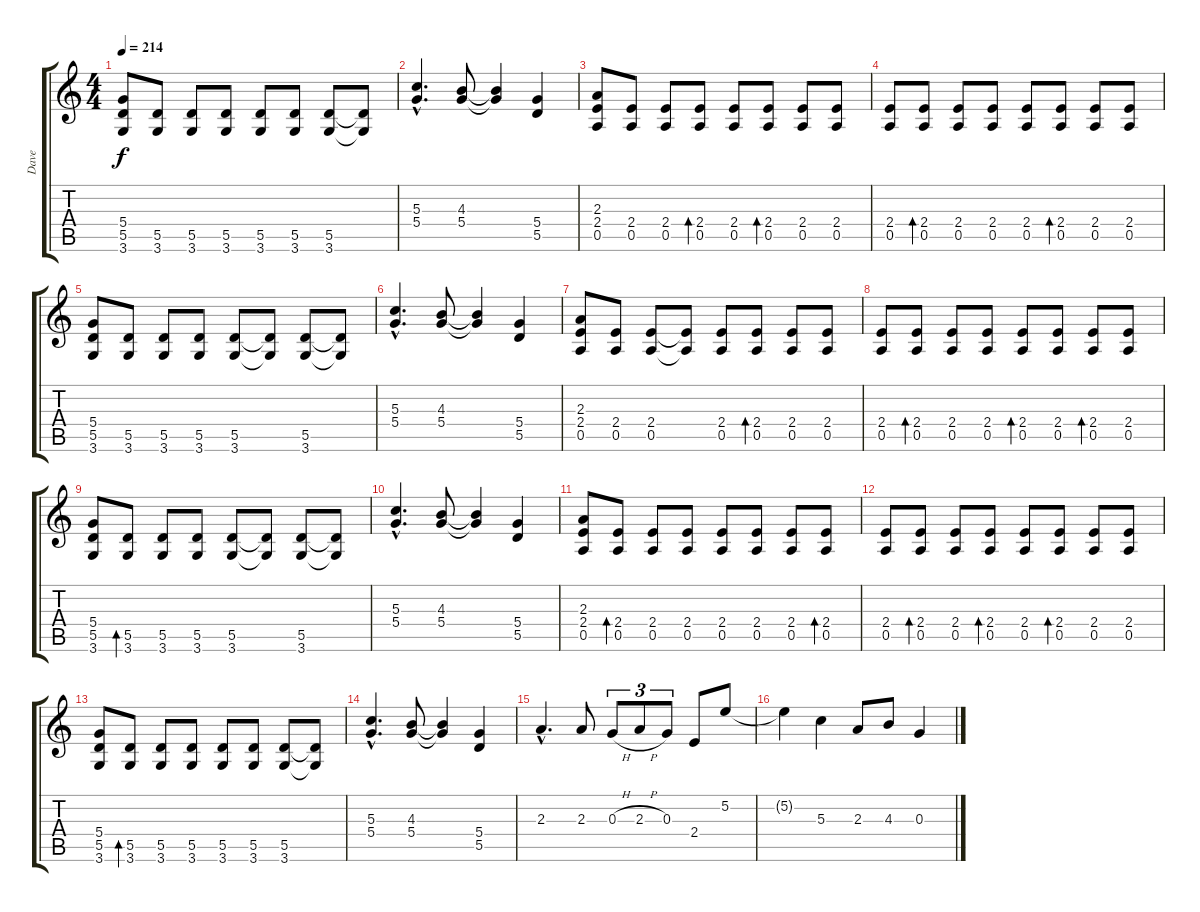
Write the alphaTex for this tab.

\track ("Dave" "Dave") {instrument distortionguitar}
\staff {score tabs}
\tuning (E4 B3 G3 D3 A2 E2) {hide}
\ts (4 4)
\tempo 214
\clef g2
\ks c
(5.4 5.5 3.6).8{dy f} (5.5 3.6).8 (5.5 3.6).8 (5.5 3.6).8 (5.5 3.6).8 (5.5 3.6).8 (5.5 3.6).8 (5.5{t} 3.6{t}).8 |
(5.3{hac} 5.4{hac}).4{d} (4.3 5.4).8 (4.3{t} 5.4{t}).4 (5.4 5.5).4 |
(2.3 2.4 0.5).8 (2.4 0.5).8 (2.4 0.5).8 (2.4 0.5).8{bd 240} (2.4 0.5).8 (2.4 0.5).8{bd 240} (2.4 0.5).8 (2.4 0.5).8 |
(2.4 0.5).8 (2.4 0.5).8{bd 240} (2.4 0.5).8 (2.4 0.5).8 (2.4 0.5).8 (2.4 0.5).8{bd 240} (2.4 0.5).8 (2.4 0.5).8 |
(5.4 5.5 3.6).8 (5.5 3.6).8 (5.5 3.6).8 (5.5 3.6).8 (5.5 3.6).8 (5.5{t} 3.6{t}).8 (5.5 3.6).8 (5.5{t} 3.6{t}).8 |
(5.3{hac} 5.4{hac}).4{d} (4.3 5.4).8 (4.3{t} 5.4{t}).4 (5.4 5.5).4 |
(2.3 2.4 0.5).8 (2.4 0.5).8 (2.4 0.5).8 (2.4{t} 0.5{t}).8 (2.4 0.5).8 (2.4 0.5).8{bd 240} (2.4 0.5).8 (2.4 0.5).8 |
(2.4 0.5).8 (2.4 0.5).8{bd 240} (2.4 0.5).8 (2.4 0.5).8 (2.4 0.5).8{bd 240} (2.4 0.5).8 (2.4 0.5).8{bd 240} (2.4 0.5).8 |
(5.4 5.5 3.6).8 (5.5 3.6).8{bd 240} (5.5 3.6).8 (5.5 3.6).8 (5.5 3.6).8 (5.5{t} 3.6{t}).8 (5.5 3.6).8 (5.5{t} 3.6{t}).8 |
(5.3{hac} 5.4{hac}).4{d} (4.3 5.4).8 (4.3{t} 5.4{t}).4 (5.4 5.5).4 |
(2.3 2.4 0.5).8 (2.4 0.5).8{bd 240} (2.4 0.5).8 (2.4 0.5).8 (2.4 0.5).8 (2.4 0.5).8 (2.4 0.5).8 (2.4 0.5).8{bd 240} |
(2.4 0.5).8 (2.4 0.5).8{bd 240} (2.4 0.5).8 (2.4 0.5).8{bd 240} (2.4 0.5).8 (2.4 0.5).8{bd 240} (2.4 0.5).8 (2.4 0.5).8 |
(5.4 5.5 3.6).8 (5.5 3.6).8{bd 240} (5.5 3.6).8 (5.5 3.6).8 (5.5 3.6).8 (5.5 3.6).8 (5.5 3.6).8 (5.5{t} 3.6{t}).8 |
(5.3{hac} 5.4{hac}).4{d} (4.3 5.4).8 (4.3{t} 5.4{t}).4 (5.4 5.5).4 |
2.3{hac}.4{d} 2.3.8 0.3{h}.8{tu (3 2)} 2.3{h}.8{tu (3 2)} 0.3.8{tu (3 2)} 2.4.8 5.2.8 |
5.2{t}.4 5.3.4 2.3.8 4.3.8 0.3.4
